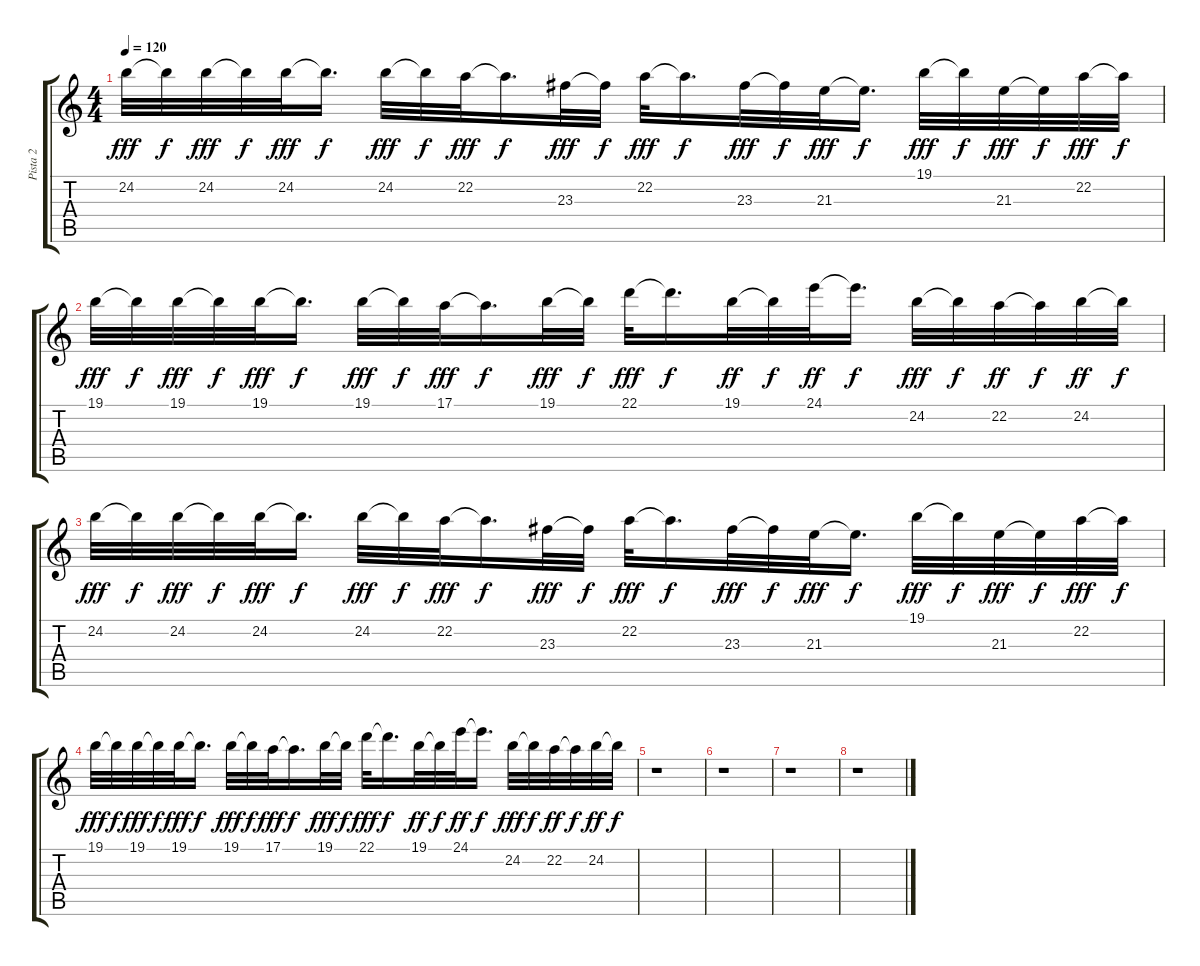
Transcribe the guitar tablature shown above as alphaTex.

\track ("Pista 2" "Pista 2") {instrument lead8bassandlead}
\staff {score tabs}
\tuning (E4 B3 G3 D3 A2 E2) {hide}
\ts (4 4)
\tempo 120
\clef g2
\ks c
24.2.32{dy fff} 24.2{t}.32{dy f} 24.2.32{dy fff} 24.2{t}.32{dy f} 24.2.32{dy fff} 24.2{t}.16{d dy f} 24.2.32{dy fff} 24.2{t}.32{dy f} 22.2.32{dy fff} 22.2{t}.16{d dy f} 23.3.32{dy fff} 23.3{t}.32{dy f} 22.2.32{dy fff} 22.2{t}.16{d dy f} 23.3.32{dy fff} 23.3{t}.32{dy f} 21.3.32{dy fff} 21.3{t}.16{d dy f} 19.1.32{dy fff} 19.1{t}.32{dy f} 21.3.32{dy fff} 21.3{t}.32{dy f} 22.2.32{dy fff} 22.2{t}.32{dy f} |
19.1.32{dy fff} 19.1{t}.32{dy f} 19.1.32{dy fff} 19.1{t}.32{dy f} 19.1.32{dy fff} 19.1{t}.16{d dy f} 19.1.32{dy fff} 19.1{t}.32{dy f} 17.1.32{dy fff} 17.1{t}.16{d dy f} 19.1.32{dy fff} 19.1{t}.32{dy f} 22.1.32{dy fff} 22.1{t}.16{d dy f} 19.1.32{dy ff} 19.1{t}.32{dy f} 24.1.32{dy ff} 24.1{t}.16{d dy f} 24.2.32{dy fff} 24.2{t}.32{dy f} 22.2.32{dy ff} 22.2{t}.32{dy f} 24.2.32{dy ff} 24.2{t}.32{dy f} |
24.2.32{dy fff} 24.2{t}.32{dy f} 24.2.32{dy fff} 24.2{t}.32{dy f} 24.2.32{dy fff} 24.2{t}.16{d dy f} 24.2.32{dy fff} 24.2{t}.32{dy f} 22.2.32{dy fff} 22.2{t}.16{d dy f} 23.3.32{dy fff} 23.3{t}.32{dy f} 22.2.32{dy fff} 22.2{t}.16{d dy f} 23.3.32{dy fff} 23.3{t}.32{dy f} 21.3.32{dy fff} 21.3{t}.16{d dy f} 19.1.32{dy fff} 19.1{t}.32{dy f} 21.3.32{dy fff} 21.3{t}.32{dy f} 22.2.32{dy fff} 22.2{t}.32{dy f} |
19.1.32{dy fff} 19.1{t}.32{dy f} 19.1.32{dy fff} 19.1{t}.32{dy f} 19.1.32{dy fff} 19.1{t}.16{d dy f} 19.1.32{dy fff} 19.1{t}.32{dy f} 17.1.32{dy fff} 17.1{t}.16{d dy f} 19.1.32{dy fff} 19.1{t}.32{dy f} 22.1.32{dy fff} 22.1{t}.16{d dy f} 19.1.32{dy ff} 19.1{t}.32{dy f} 24.1.32{dy ff} 24.1{t}.16{d dy f} 24.2.32{dy fff} 24.2{t}.32{dy f} 22.2.32{dy ff} 22.2{t}.32{dy f} 24.2.32{dy ff} 24.2{t}.32{dy f} |
r.1 |
r.1 |
r.1 |
r.1
